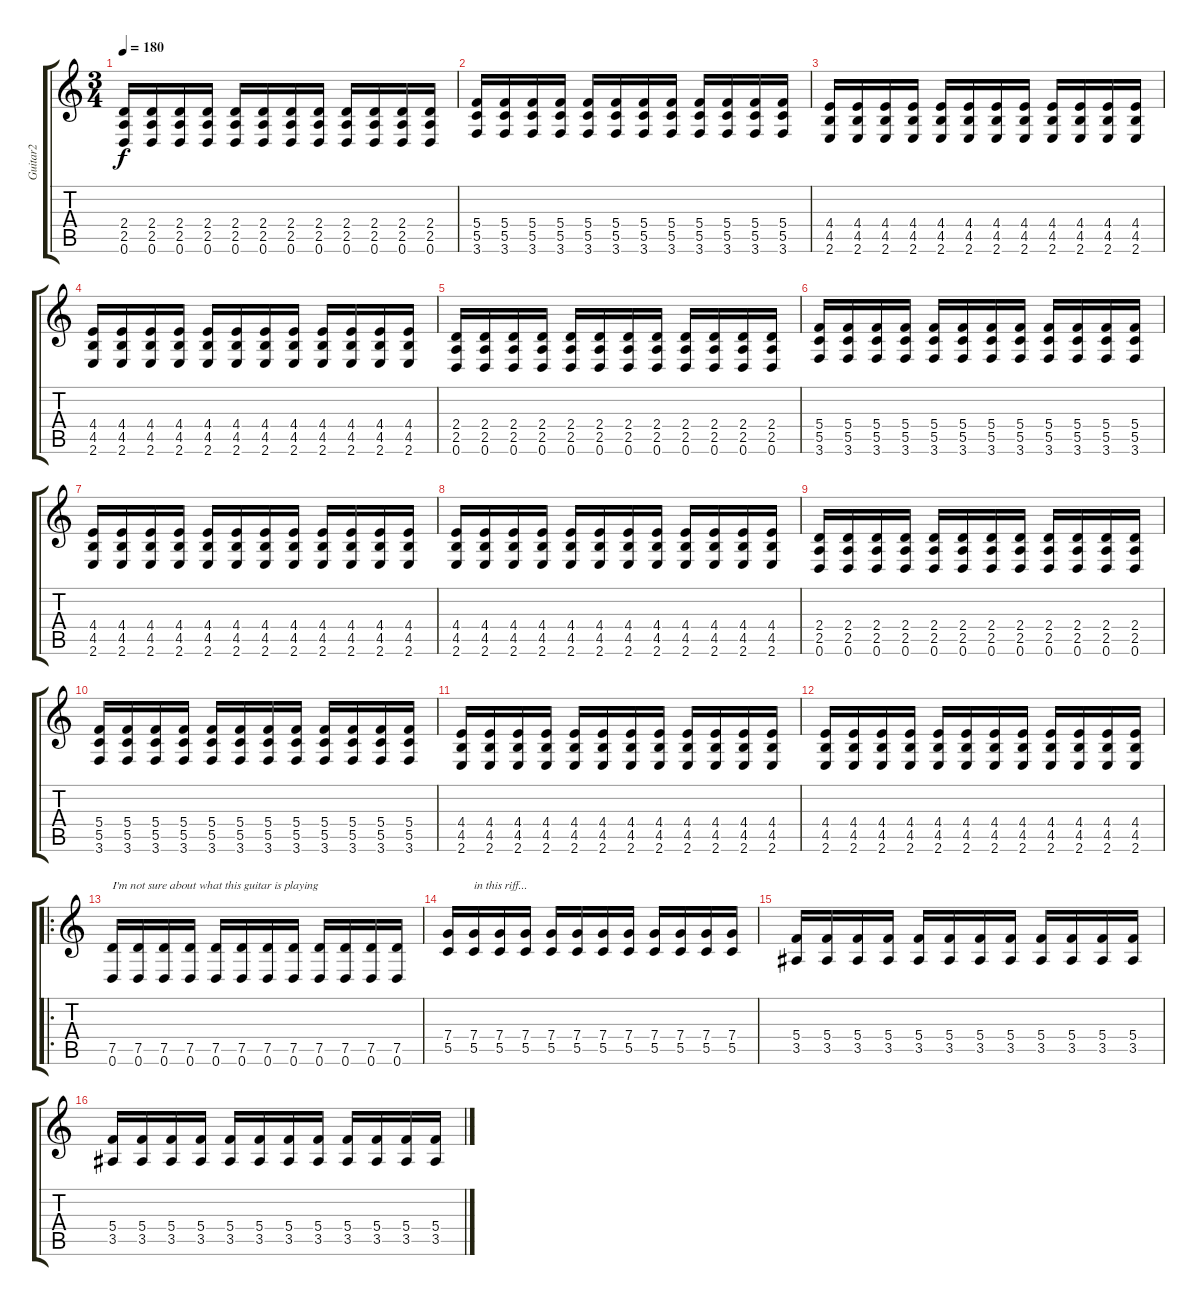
\track ("Guitar2" "Guitar2") {instrument distortionguitar}
\staff {score tabs}
\tuning (D4 A3 F3 C3 G2 D2) {hide}
\ts (3 4)
\tempo 180
\clef g2
\ks c
(2.4 2.5 0.6).16{dy f} (2.4 2.5 0.6).16 (2.4 2.5 0.6).16 (2.4 2.5 0.6).16 (2.4 2.5 0.6).16 (2.4 2.5 0.6).16 (2.4 2.5 0.6).16 (2.4 2.5 0.6).16 (2.4 2.5 0.6).16 (2.4 2.5 0.6).16 (2.4 2.5 0.6).16 (2.4 2.5 0.6).16 |
(5.4 5.5 3.6).16 (5.4 5.5 3.6).16 (5.4 5.5 3.6).16 (5.4 5.5 3.6).16 (5.4 5.5 3.6).16 (5.4 5.5 3.6).16 (5.4 5.5 3.6).16 (5.4 5.5 3.6).16 (5.4 5.5 3.6).16 (5.4 5.5 3.6).16 (5.4 5.5 3.6).16 (5.4 5.5 3.6).16 |
(4.4 4.5 2.6).16 (4.4 4.5 2.6).16 (4.4 4.5 2.6).16 (4.4 4.5 2.6).16 (4.4 4.5 2.6).16 (4.4 4.5 2.6).16 (4.4 4.5 2.6).16 (4.4 4.5 2.6).16 (4.4 4.5 2.6).16 (4.4 4.5 2.6).16 (4.4 4.5 2.6).16 (4.4 4.5 2.6).16 |
(4.4 4.5 2.6).16 (4.4 4.5 2.6).16 (4.4 4.5 2.6).16 (4.4 4.5 2.6).16 (4.4 4.5 2.6).16 (4.4 4.5 2.6).16 (4.4 4.5 2.6).16 (4.4 4.5 2.6).16 (4.4 4.5 2.6).16 (4.4 4.5 2.6).16 (4.4 4.5 2.6).16 (4.4 4.5 2.6).16 |
(2.4 2.5 0.6).16 (2.4 2.5 0.6).16 (2.4 2.5 0.6).16 (2.4 2.5 0.6).16 (2.4 2.5 0.6).16 (2.4 2.5 0.6).16 (2.4 2.5 0.6).16 (2.4 2.5 0.6).16 (2.4 2.5 0.6).16 (2.4 2.5 0.6).16 (2.4 2.5 0.6).16 (2.4 2.5 0.6).16 |
(5.4 5.5 3.6).16 (5.4 5.5 3.6).16 (5.4 5.5 3.6).16 (5.4 5.5 3.6).16 (5.4 5.5 3.6).16 (5.4 5.5 3.6).16 (5.4 5.5 3.6).16 (5.4 5.5 3.6).16 (5.4 5.5 3.6).16 (5.4 5.5 3.6).16 (5.4 5.5 3.6).16 (5.4 5.5 3.6).16 |
(4.4 4.5 2.6).16 (4.4 4.5 2.6).16 (4.4 4.5 2.6).16 (4.4 4.5 2.6).16 (4.4 4.5 2.6).16 (4.4 4.5 2.6).16 (4.4 4.5 2.6).16 (4.4 4.5 2.6).16 (4.4 4.5 2.6).16 (4.4 4.5 2.6).16 (4.4 4.5 2.6).16 (4.4 4.5 2.6).16 |
(4.4 4.5 2.6).16 (4.4 4.5 2.6).16 (4.4 4.5 2.6).16 (4.4 4.5 2.6).16 (4.4 4.5 2.6).16 (4.4 4.5 2.6).16 (4.4 4.5 2.6).16 (4.4 4.5 2.6).16 (4.4 4.5 2.6).16 (4.4 4.5 2.6).16 (4.4 4.5 2.6).16 (4.4 4.5 2.6).16 |
(2.4 2.5 0.6).16 (2.4 2.5 0.6).16 (2.4 2.5 0.6).16 (2.4 2.5 0.6).16 (2.4 2.5 0.6).16 (2.4 2.5 0.6).16 (2.4 2.5 0.6).16 (2.4 2.5 0.6).16 (2.4 2.5 0.6).16 (2.4 2.5 0.6).16 (2.4 2.5 0.6).16 (2.4 2.5 0.6).16 |
(5.4 5.5 3.6).16 (5.4 5.5 3.6).16 (5.4 5.5 3.6).16 (5.4 5.5 3.6).16 (5.4 5.5 3.6).16 (5.4 5.5 3.6).16 (5.4 5.5 3.6).16 (5.4 5.5 3.6).16 (5.4 5.5 3.6).16 (5.4 5.5 3.6).16 (5.4 5.5 3.6).16 (5.4 5.5 3.6).16 |
(4.4 4.5 2.6).16 (4.4 4.5 2.6).16 (4.4 4.5 2.6).16 (4.4 4.5 2.6).16 (4.4 4.5 2.6).16 (4.4 4.5 2.6).16 (4.4 4.5 2.6).16 (4.4 4.5 2.6).16 (4.4 4.5 2.6).16 (4.4 4.5 2.6).16 (4.4 4.5 2.6).16 (4.4 4.5 2.6).16 |
(4.4 4.5 2.6).16 (4.4 4.5 2.6).16 (4.4 4.5 2.6).16 (4.4 4.5 2.6).16 (4.4 4.5 2.6).16 (4.4 4.5 2.6).16 (4.4 4.5 2.6).16 (4.4 4.5 2.6).16 (4.4 4.5 2.6).16 (4.4 4.5 2.6).16 (4.4 4.5 2.6).16 (4.4 4.5 2.6).16 |
\ro
(7.5 0.6).16{txt "I'm not sure about what this guitar is playing"} (7.5 0.6).16 (7.5 0.6).16 (7.5 0.6).16 (7.5 0.6).16 (7.5 0.6).16 (7.5 0.6).16 (7.5 0.6).16 (7.5 0.6).16 (7.5 0.6).16 (7.5 0.6).16 (7.5 0.6).16 |
(7.4 5.5).16 (7.4 5.5).16{txt "in this riff..."} (7.4 5.5).16 (7.4 5.5).16 (7.4 5.5).16 (7.4 5.5).16 (7.4 5.5).16 (7.4 5.5).16 (7.4 5.5).16 (7.4 5.5).16 (7.4 5.5).16 (7.4 5.5).16 |
(5.4 3.5).16 (5.4 3.5).16 (5.4 3.5).16 (5.4 3.5).16 (5.4 3.5).16 (5.4 3.5).16 (5.4 3.5).16 (5.4 3.5).16 (5.4 3.5).16 (5.4 3.5).16 (5.4 3.5).16 (5.4 3.5).16 |
(5.4 3.5).16 (5.4 3.5).16 (5.4 3.5).16 (5.4 3.5).16 (5.4 3.5).16 (5.4 3.5).16 (5.4 3.5).16 (5.4 3.5).16 (5.4 3.5).16 (5.4 3.5).16 (5.4 3.5).16 (5.4 3.5).16
